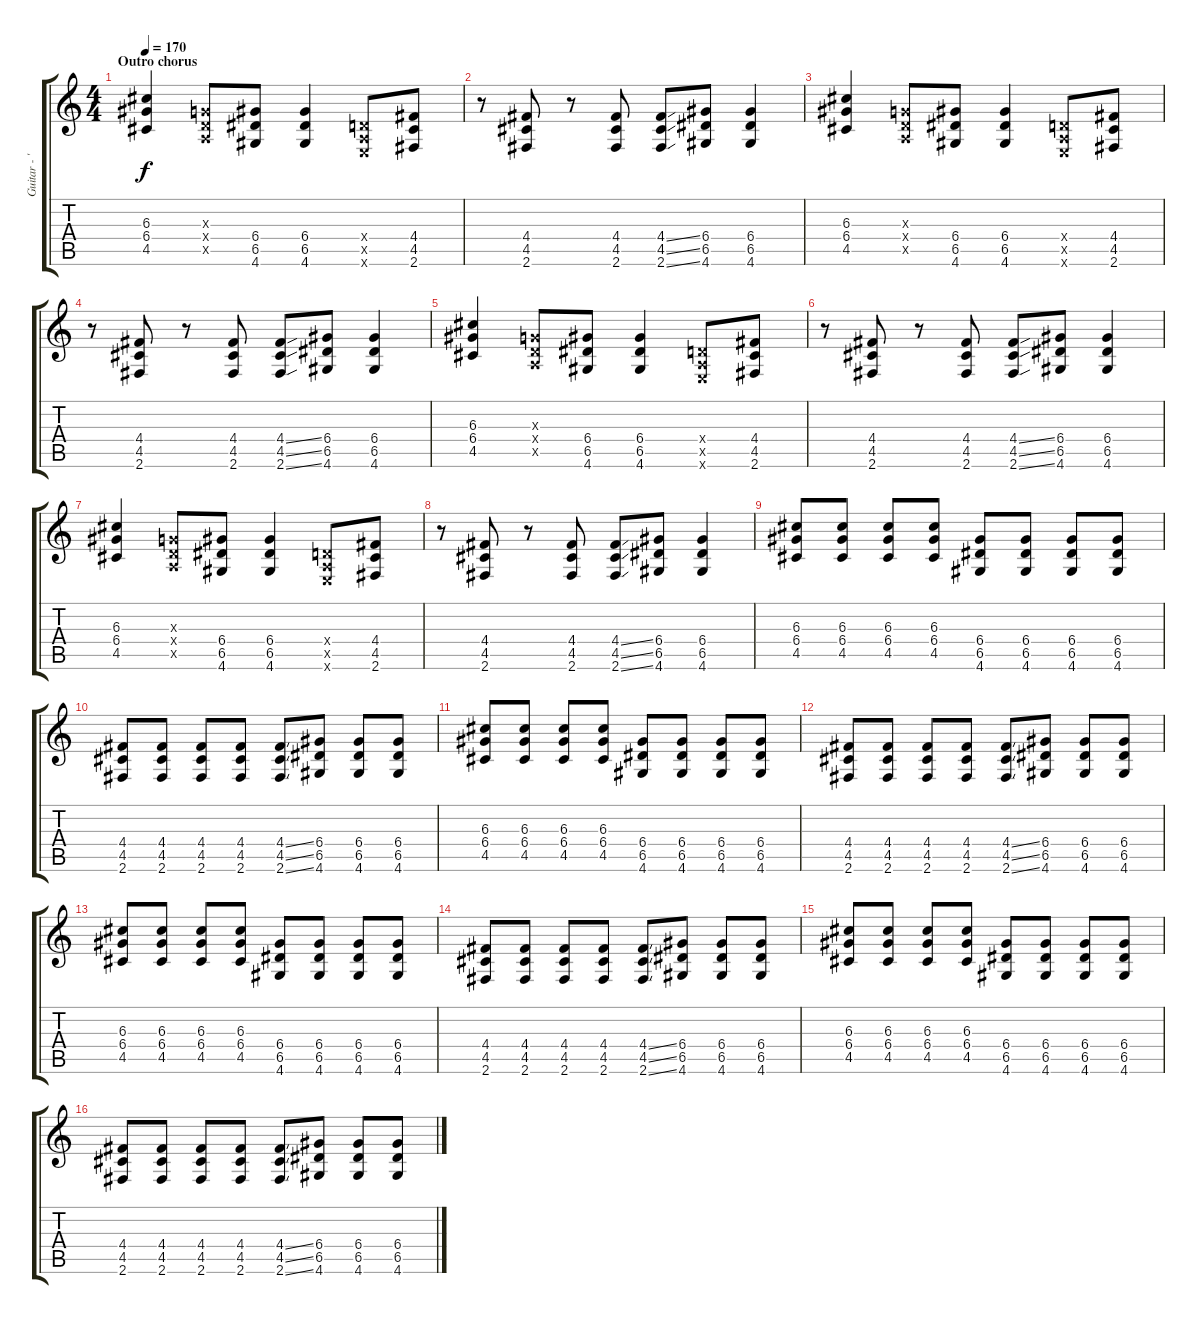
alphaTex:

\track ("Guitar - 'Julo!" "Guitar - '") {instrument distortionguitar}
\staff {score tabs}
\tuning (E4 B3 G3 D3 A2 E2) {hide}
\ts (4 4)
\section ("" "Outro chorus")
\tempo 170
\clef g2
\ks c
(6.3 6.4 4.5).4{dy f volume 12} (0.3{x} 0.4{x} 0.5{x}).8 (6.4 6.5 4.6).8 (6.4 6.5 4.6).4 (0.4{x} 0.5{x} 0.6{x}).8 (4.4 4.5 2.6).8 |
r.8 (4.4 4.5 2.6).8 r.8 (4.4 4.5 2.6).8 (4.4{ss} 4.5{ss} 2.6{ss}).8 (6.4 6.5 4.6).8 (6.4 6.5 4.6).4 |
(6.3 6.4 4.5).4 (0.3{x} 0.4{x} 0.5{x}).8 (6.4 6.5 4.6).8 (6.4 6.5 4.6).4 (0.4{x} 0.5{x} 0.6{x}).8 (4.4 4.5 2.6).8 |
r.8 (4.4 4.5 2.6).8 r.8 (4.4 4.5 2.6).8 (4.4{ss} 4.5{ss} 2.6{ss}).8 (6.4 6.5 4.6).8 (6.4 6.5 4.6).4 |
(6.3 6.4 4.5).4 (0.3{x} 0.4{x} 0.5{x}).8 (6.4 6.5 4.6).8 (6.4 6.5 4.6).4 (0.4{x} 0.5{x} 0.6{x}).8 (4.4 4.5 2.6).8 |
r.8 (4.4 4.5 2.6).8 r.8 (4.4 4.5 2.6).8 (4.4{ss} 4.5{ss} 2.6{ss}).8 (6.4 6.5 4.6).8 (6.4 6.5 4.6).4 |
(6.3 6.4 4.5).4 (0.3{x} 0.4{x} 0.5{x}).8 (6.4 6.5 4.6).8 (6.4 6.5 4.6).4 (0.4{x} 0.5{x} 0.6{x}).8 (4.4 4.5 2.6).8 |
r.8 (4.4 4.5 2.6).8 r.8 (4.4 4.5 2.6).8 (4.4{ss} 4.5{ss} 2.6{ss}).8 (6.4 6.5 4.6).8 (6.4 6.5 4.6).4 |
(6.3 6.4 4.5).8 (6.3 6.4 4.5).8 (6.3 6.4 4.5).8 (6.3 6.4 4.5).8 (6.4 6.5 4.6).8 (6.4 6.5 4.6).8 (6.4 6.5 4.6).8 (6.4 6.5 4.6).8 |
(4.4 4.5 2.6).8 (4.4 4.5 2.6).8 (4.4 4.5 2.6).8 (4.4 4.5 2.6).8 (4.4{ss} 4.5{ss} 2.6{ss}).8 (6.4 6.5 4.6).8 (6.4 6.5 4.6).8 (6.4 6.5 4.6).8 |
(6.3 6.4 4.5).8 (6.3 6.4 4.5).8 (6.3 6.4 4.5).8 (6.3 6.4 4.5).8 (6.4 6.5 4.6).8 (6.4 6.5 4.6).8 (6.4 6.5 4.6).8 (6.4 6.5 4.6).8 |
(4.4 4.5 2.6).8 (4.4 4.5 2.6).8 (4.4 4.5 2.6).8 (4.4 4.5 2.6).8 (4.4{ss} 4.5{ss} 2.6{ss}).8 (6.4 6.5 4.6).8 (6.4 6.5 4.6).8 (6.4 6.5 4.6).8 |
(6.3 6.4 4.5).8 (6.3 6.4 4.5).8 (6.3 6.4 4.5).8 (6.3 6.4 4.5).8 (6.4 6.5 4.6).8 (6.4 6.5 4.6).8 (6.4 6.5 4.6).8 (6.4 6.5 4.6).8 |
(4.4 4.5 2.6).8 (4.4 4.5 2.6).8 (4.4 4.5 2.6).8 (4.4 4.5 2.6).8 (4.4{ss} 4.5{ss} 2.6{ss}).8 (6.4 6.5 4.6).8 (6.4 6.5 4.6).8 (6.4 6.5 4.6).8 |
(6.3 6.4 4.5).8 (6.3 6.4 4.5).8 (6.3 6.4 4.5).8 (6.3 6.4 4.5).8 (6.4 6.5 4.6).8 (6.4 6.5 4.6).8 (6.4 6.5 4.6).8 (6.4 6.5 4.6).8 |
(4.4 4.5 2.6).8 (4.4 4.5 2.6).8 (4.4 4.5 2.6).8 (4.4 4.5 2.6).8 (4.4{ss} 4.5{ss} 2.6{ss}).8 (6.4 6.5 4.6).8 (6.4 6.5 4.6).8 (6.4 6.5 4.6).8
